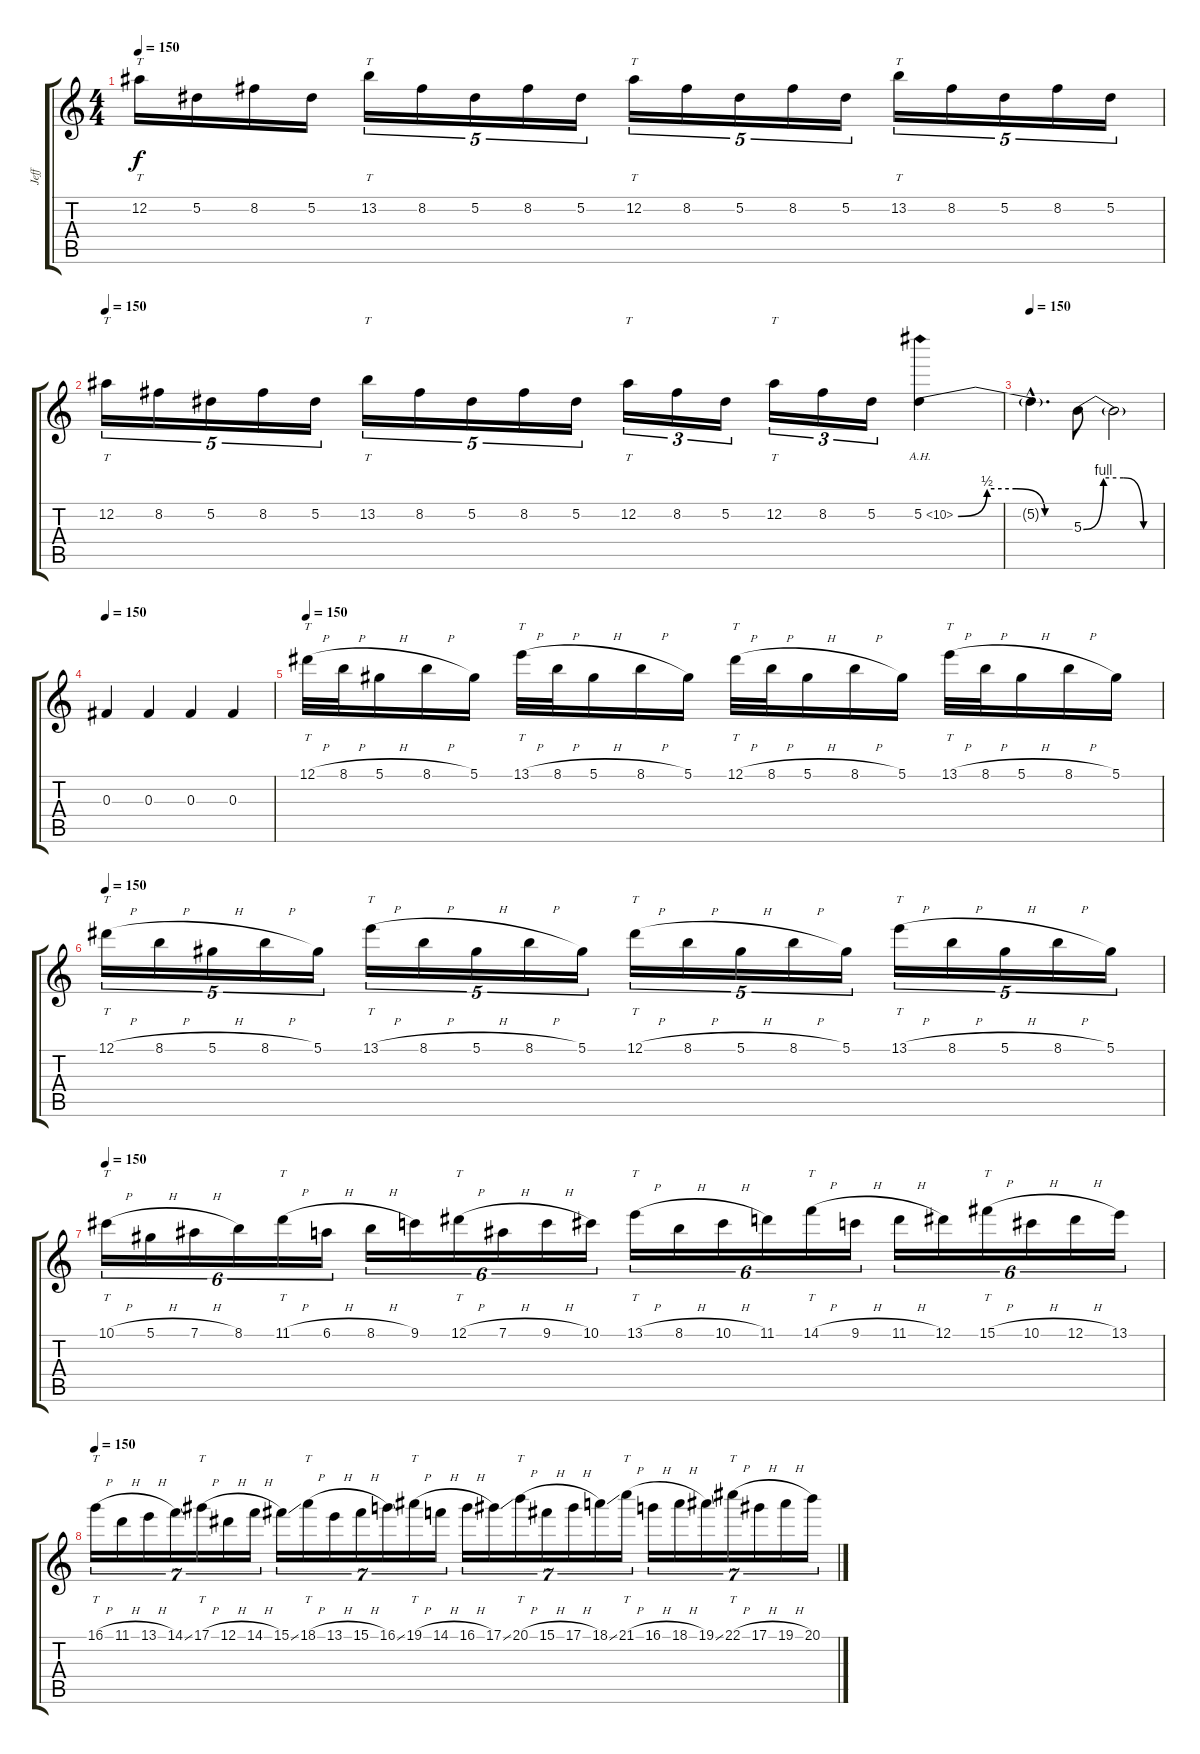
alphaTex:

\track ("Jeff" "Jeff") {instrument distortionguitar}
\staff {score tabs}
\tuning (Eb4 Bb3 Gb3 Db3 Ab2 Eb2) {hide}
\ts (4 4)
\tempo 150
\clef g2
\ks c
12.2.16{tt dy f} 5.2.16 8.2.16 5.2.16 13.2.16{tt tu (5 4)} 8.2.16{tu (5 4)} 5.2.16{tu (5 4)} 8.2.16{tu (5 4)} 5.2.16{tu (5 4)} 12.2.16{tt tu (5 4)} 8.2.16{tu (5 4)} 5.2.16{tu (5 4)} 8.2.16{tu (5 4)} 5.2.16{tu (5 4)} 13.2.16{tt tu (5 4)} 8.2.16{tu (5 4)} 5.2.16{tu (5 4)} 8.2.16{tu (5 4)} 5.2.16{tu (5 4)} |
\tempo 150
12.2.16{tt tu (5 4)} 8.2.16{tu (5 4)} 5.2.16{tu (5 4)} 8.2.16{tu (5 4)} 5.2.16{tu (5 4)} 13.2.16{tt tu (5 4)} 8.2.16{tu (5 4)} 5.2.16{tu (5 4)} 8.2.16{tu (5 4)} 5.2.16{tu (5 4)} 12.2.16{tt tu (3 2)} 8.2.16{tu (3 2)} 5.2.16{tu (3 2)} 12.2.16{tt tu (3 2)} 8.2.16{tu (3 2)} 5.2.16{tu (3 2)} 5.2{be (custom 0 0 15 2 30 2 45 0 60 0) ah 5}.4 |
\tempo 150
5.2{hac t}.4{d} 5.3{be (custom 0 0 15 4 30 4 45 0 60 0)}.8 5.3{t}.2 |
\tempo 150
0.3.4 0.3.4 0.3.4 0.3.4 |
\tempo 150
12.1{h}.32{tt} 8.1{h}.32 5.1{h}.16 8.1{h}.16 5.1.16 13.1{h}.32{tt} 8.1{h}.32 5.1{h}.16 8.1{h}.16 5.1.16 12.1{h}.32{tt} 8.1{h}.32 5.1{h}.16 8.1{h}.16 5.1.16 13.1{h}.32{tt} 8.1{h}.32 5.1{h}.16 8.1{h}.16 5.1.16 |
\tempo 150
12.1{h}.16{tt tu (5 4)} 8.1{h}.16{tu (5 4)} 5.1{h}.16{tu (5 4)} 8.1{h}.16{tu (5 4)} 5.1.16{tu (5 4)} 13.1{h}.16{tt tu (5 4)} 8.1{h}.16{tu (5 4)} 5.1{h}.16{tu (5 4)} 8.1{h}.16{tu (5 4)} 5.1.16{tu (5 4)} 12.1{h}.16{tt tu (5 4)} 8.1{h}.16{tu (5 4)} 5.1{h}.16{tu (5 4)} 8.1{h}.16{tu (5 4)} 5.1.16{tu (5 4)} 13.1{h}.16{tt tu (5 4)} 8.1{h}.16{tu (5 4)} 5.1{h}.16{tu (5 4)} 8.1{h}.16{tu (5 4)} 5.1.16{tu (5 4)} |
\tempo 150
10.1{h}.16{tt tu (6 4)} 5.1{h}.16{tu (6 4)} 7.1{h}.16{tu (6 4)} 8.1.16{tu (6 4)} 11.1{h}.16{tt tu (6 4)} 6.1{h}.16{tu (6 4)} 8.1{h}.16{tu (6 4)} 9.1.16{tu (6 4)} 12.1{h}.16{tt tu (6 4)} 7.1{h}.16{tu (6 4)} 9.1{h}.16{tu (6 4)} 10.1.16{tu (6 4)} 13.1{h}.16{tt tu (6 4)} 8.1{h}.16{tu (6 4)} 10.1{h}.16{tu (6 4)} 11.1.16{tu (6 4)} 14.1{h}.16{tt tu (6 4)} 9.1{h}.16{tu (6 4)} 11.1{h}.16{tu (6 4)} 12.1.16{tu (6 4)} 15.1{h}.16{tt tu (6 4)} 10.1{h}.16{tu (6 4)} 12.1{h}.16{tu (6 4)} 13.1.16{tu (6 4)} |
\tempo 150
16.1{h}.16{tt tu (7 4)} 11.1{h}.16{tu (7 4)} 13.1{h}.16{tu (7 4)} 14.1{ss}.16{tu (7 4)} 17.1{h}.16{tt tu (7 4)} 12.1{h}.16{tu (7 4)} 14.1{h}.16{tu (7 4)} 15.1{ss}.16{tu (7 4)} 18.1{h}.16{tt tu (7 4)} 13.1{h}.16{tu (7 4)} 15.1{h}.16{tu (7 4)} 16.1{ss}.16{tu (7 4)} 19.1{h}.16{tt tu (7 4)} 14.1{h}.16{tu (7 4)} 16.1{h}.16{tu (7 4)} 17.1{ss}.16{tu (7 4)} 20.1{h}.16{tt tu (7 4)} 15.1{h}.16{tu (7 4)} 17.1{h}.16{tu (7 4)} 18.1{ss}.16{tu (7 4)} 21.1{h}.16{tt tu (7 4)} 16.1{h}.16{tu (7 4)} 18.1{h}.16{tu (7 4)} 19.1{ss}.16{tu (7 4)} 22.1{h}.16{tt tu (7 4)} 17.1{h}.16{tu (7 4)} 19.1{h}.16{tu (7 4)} 20.1.16{tu (7 4)}
